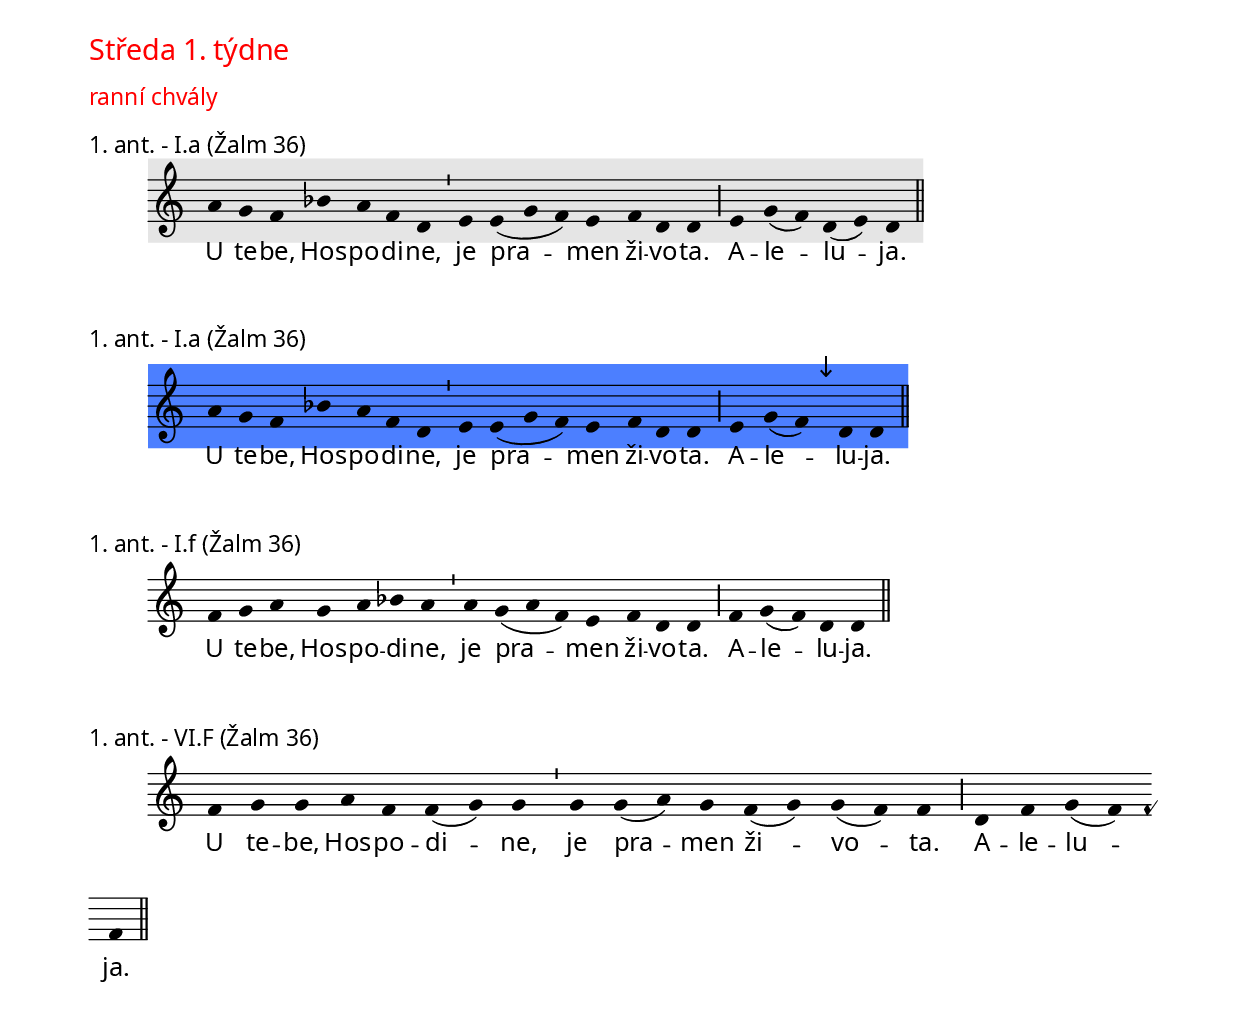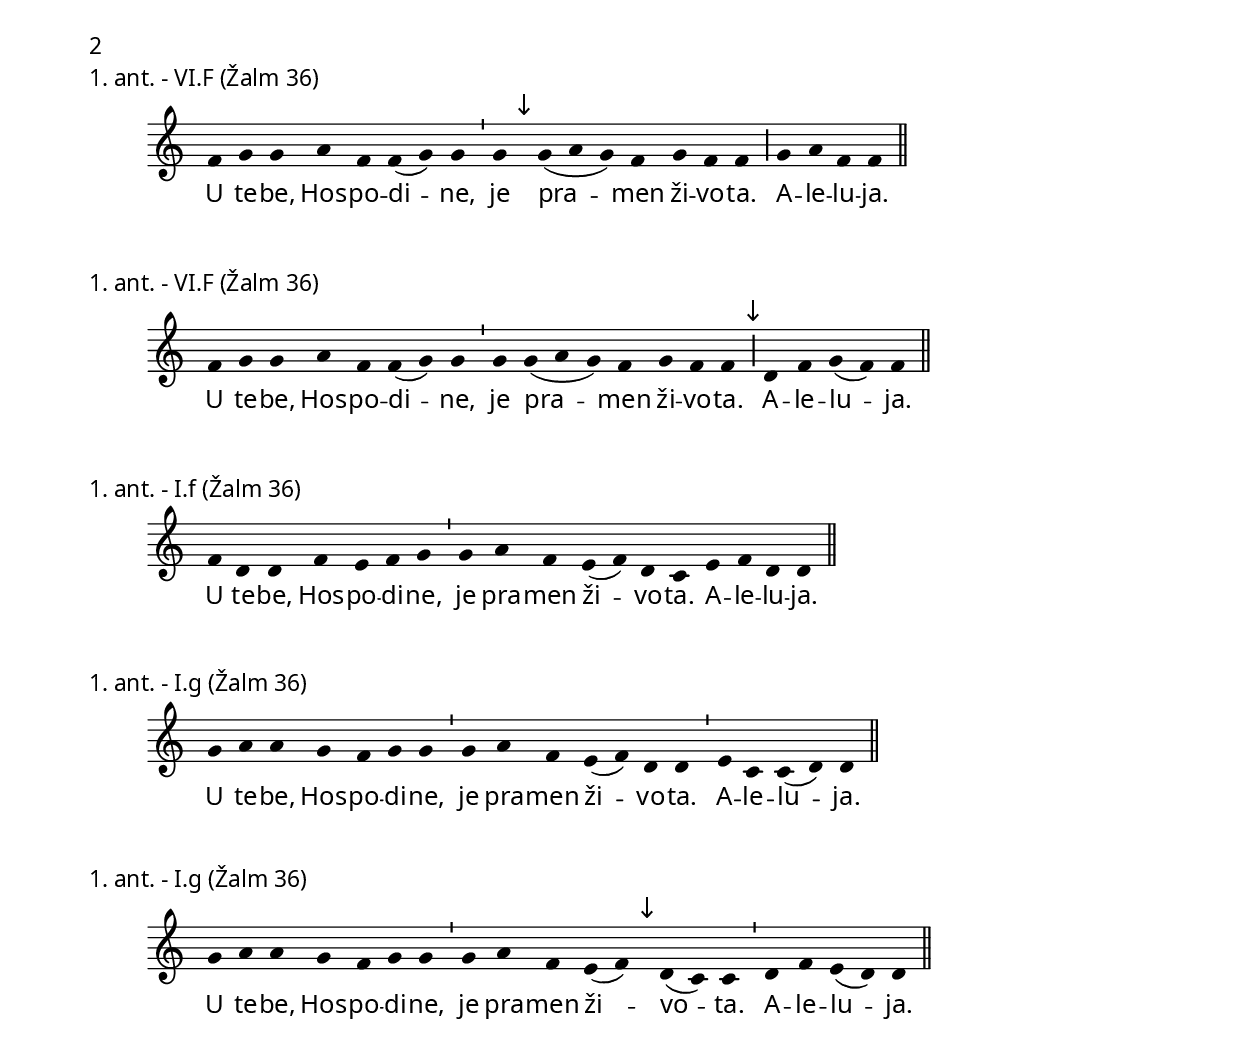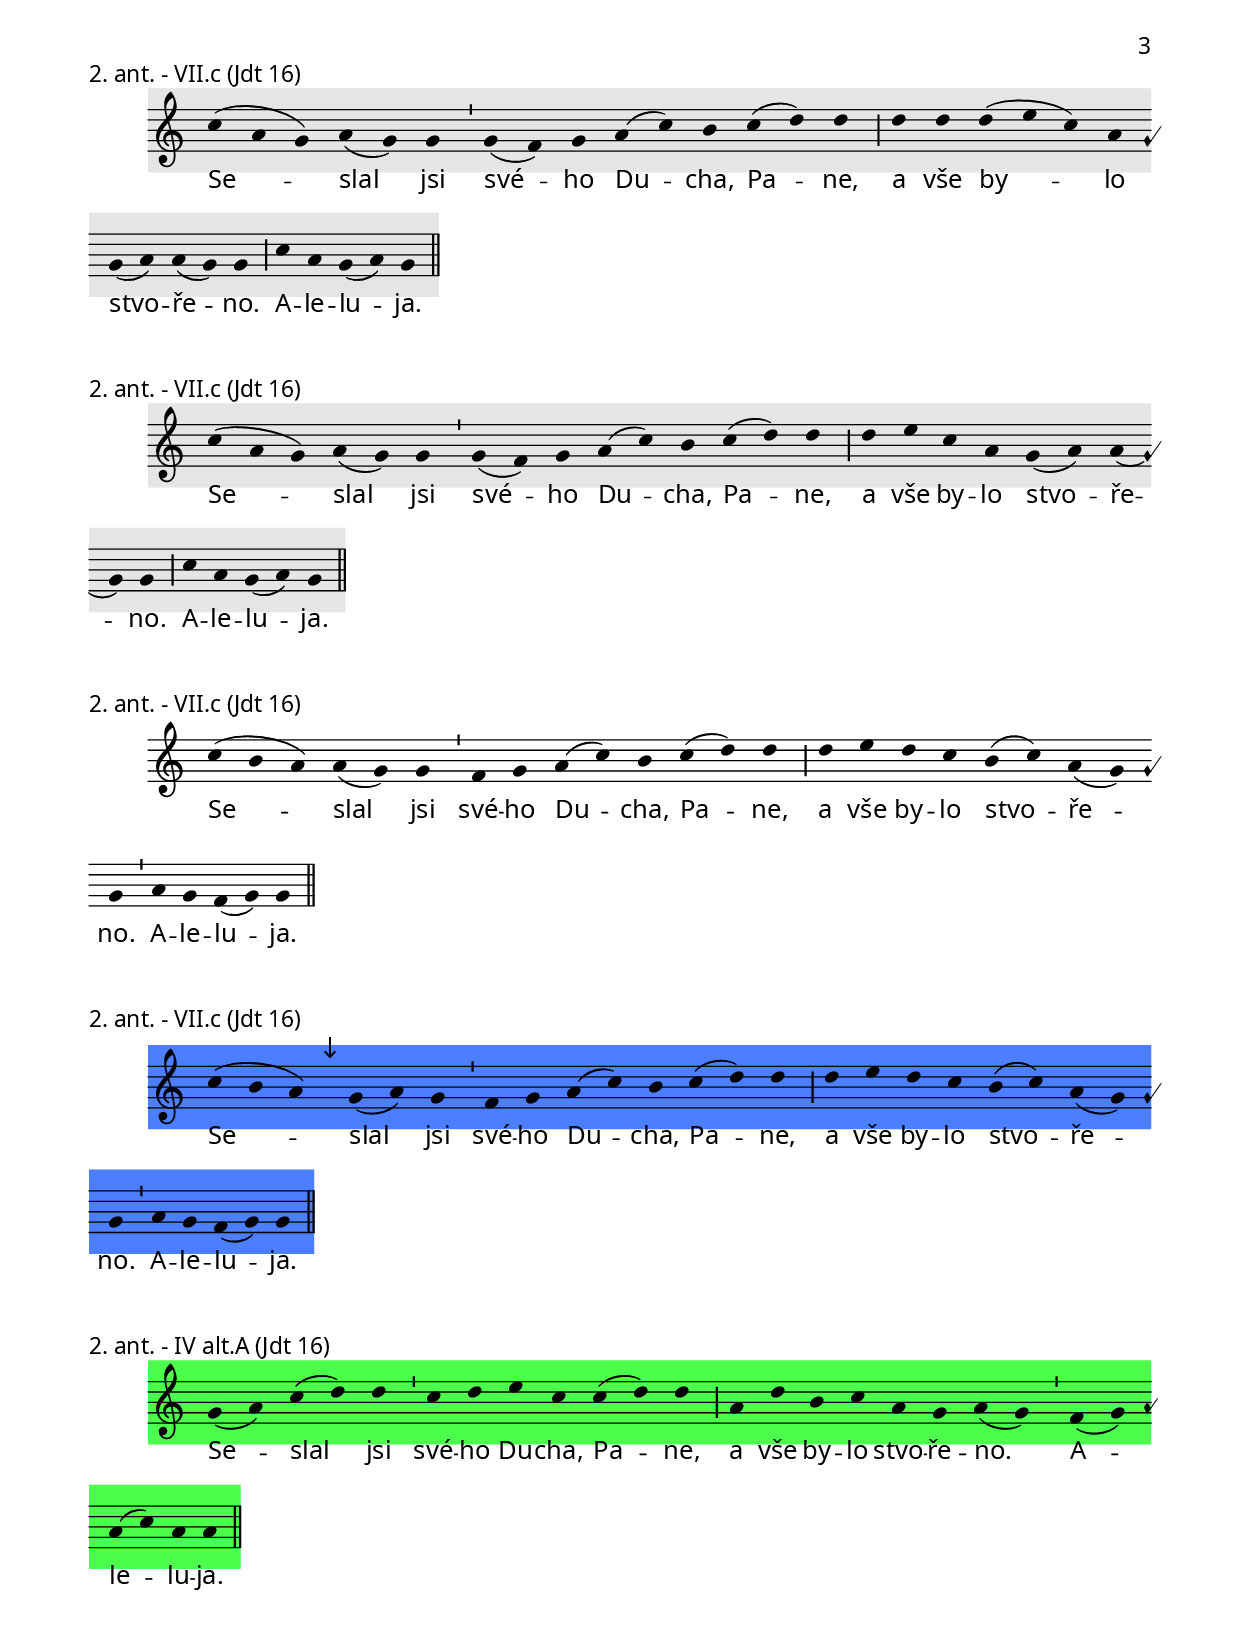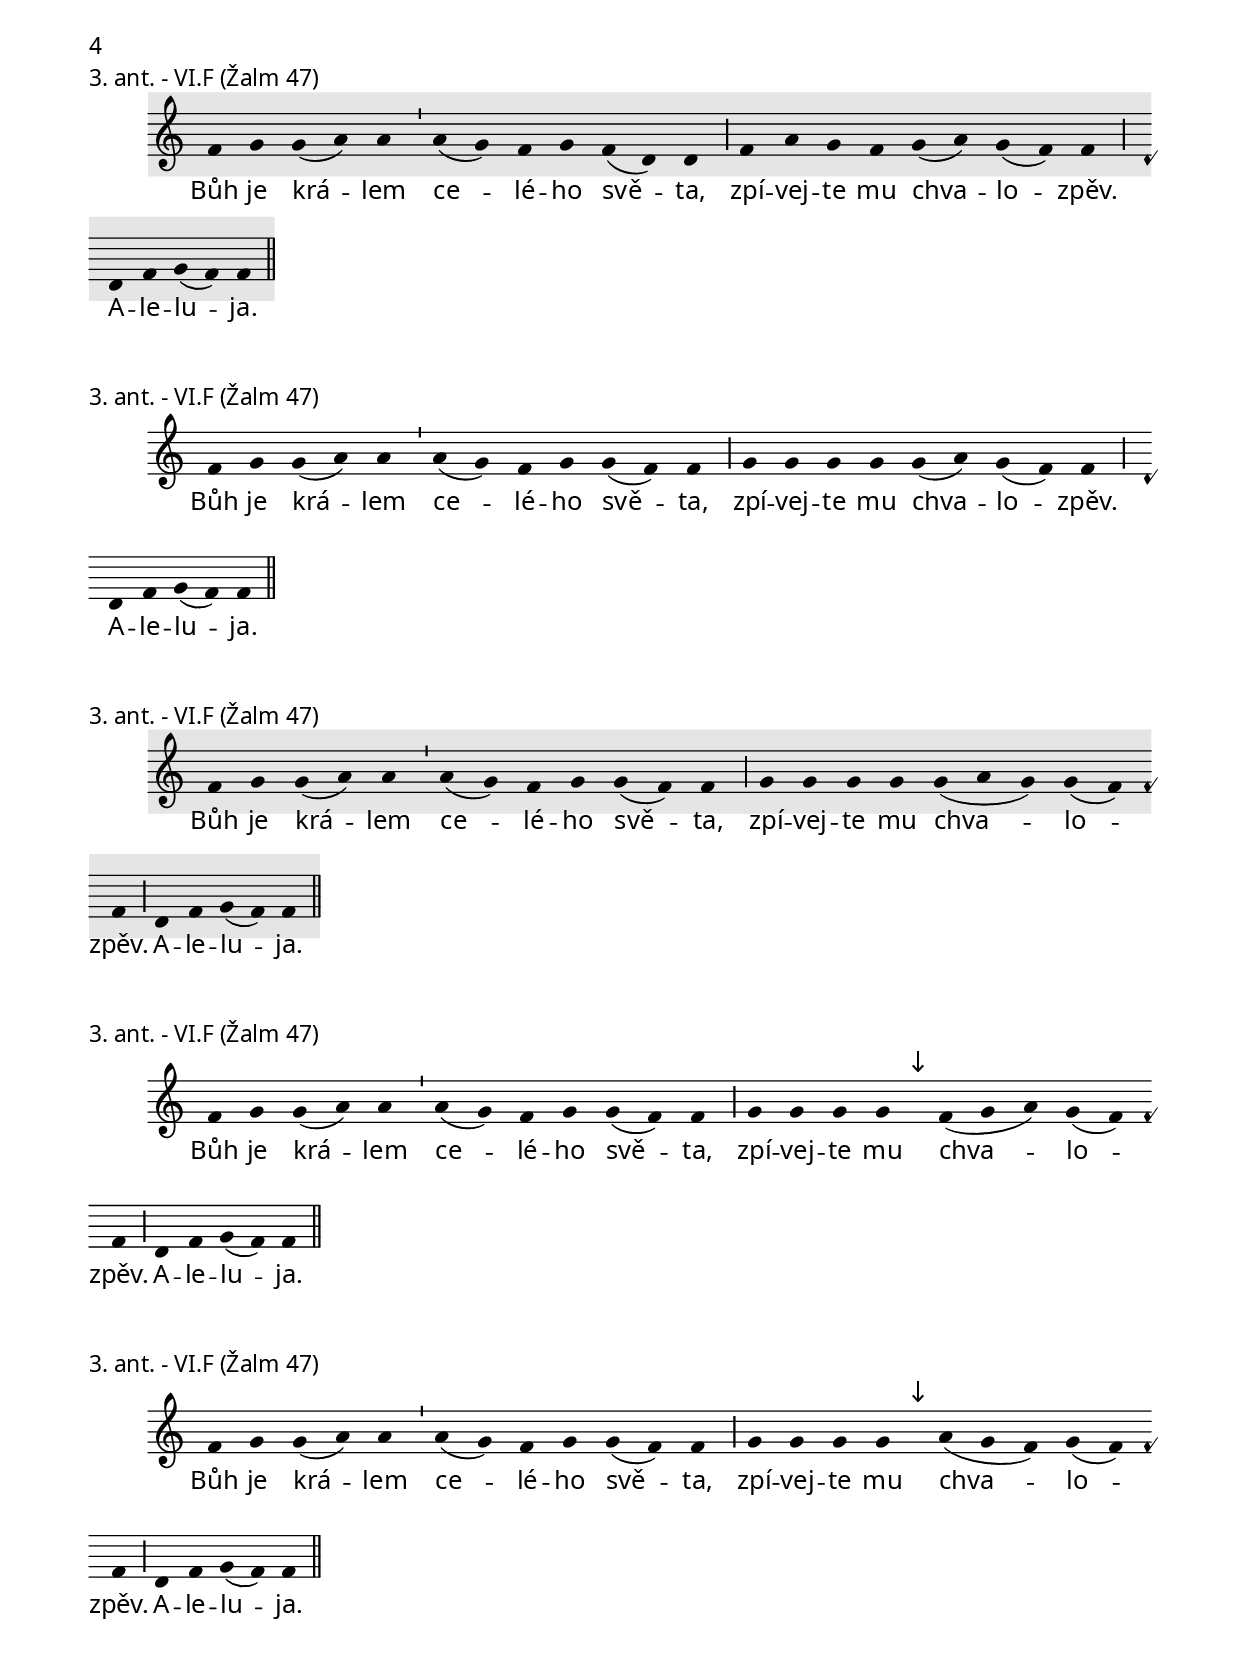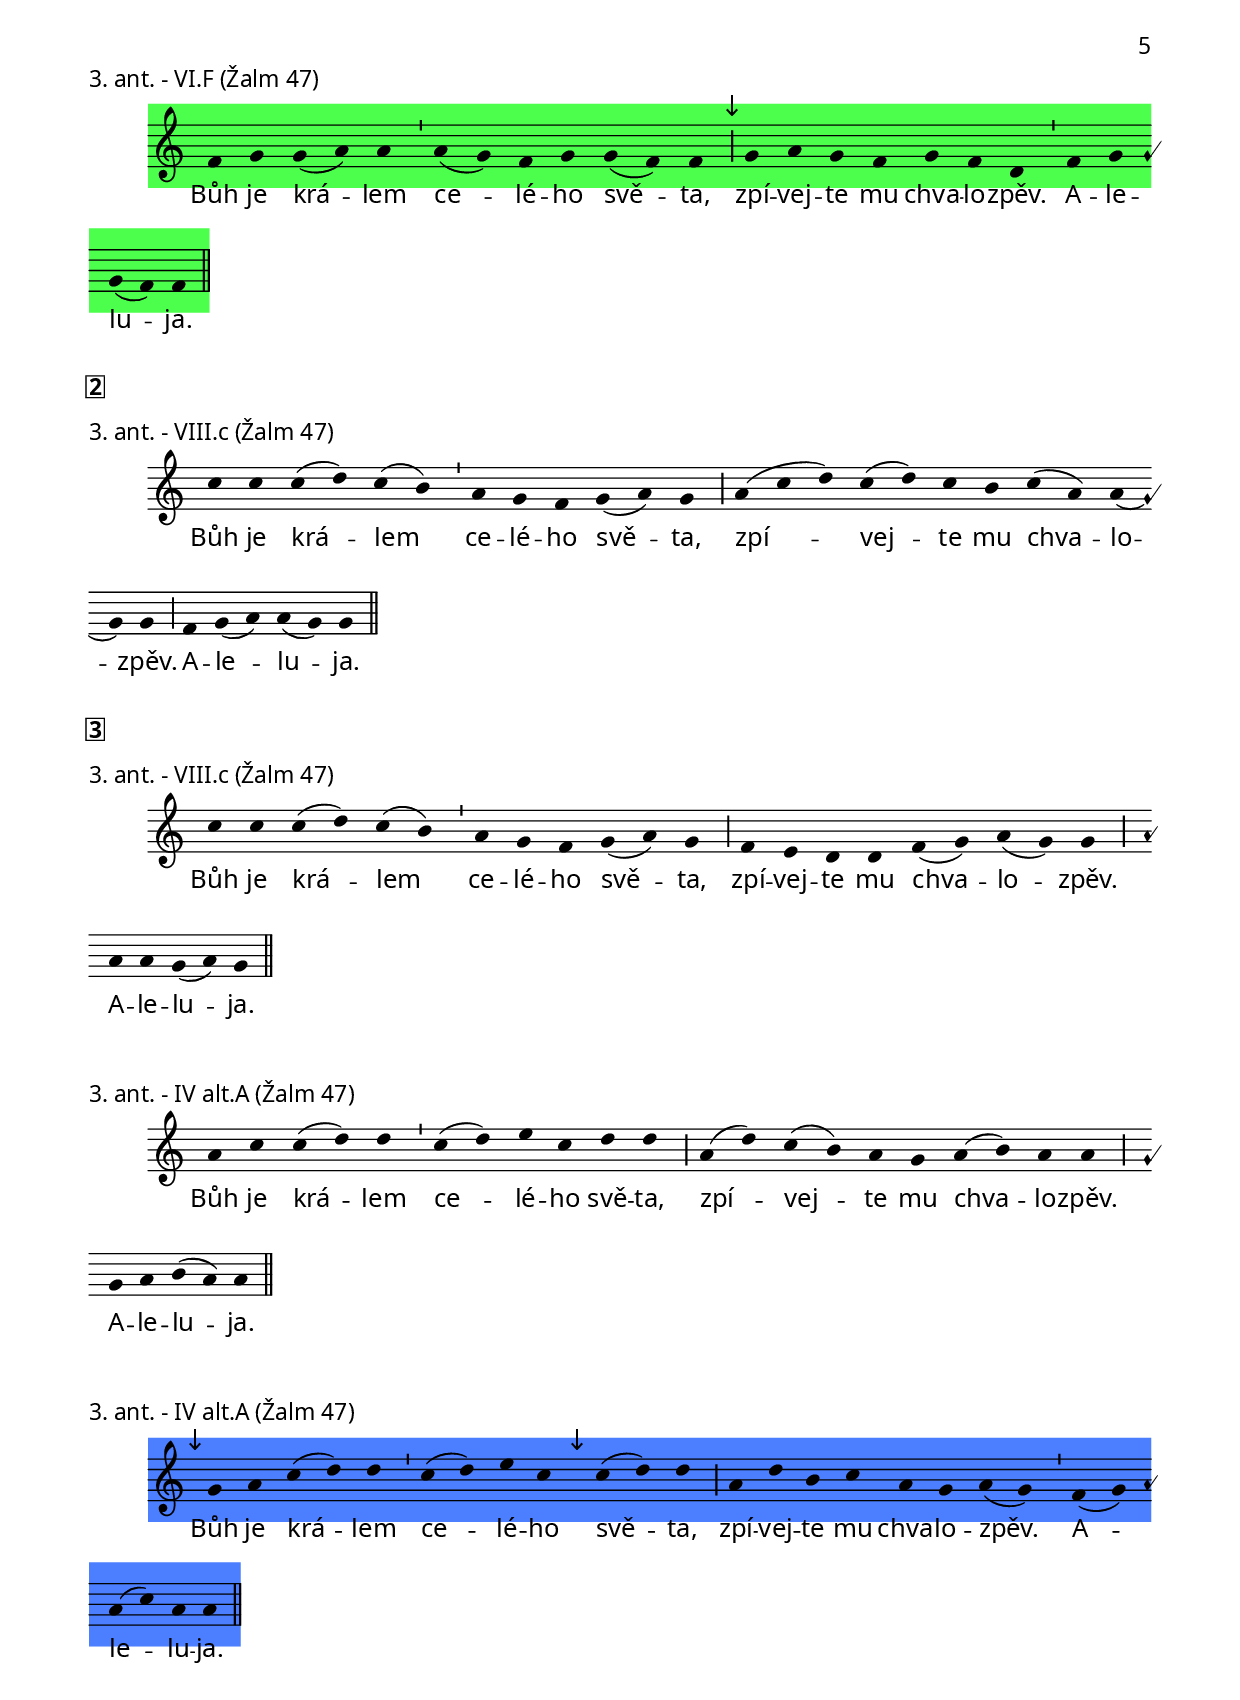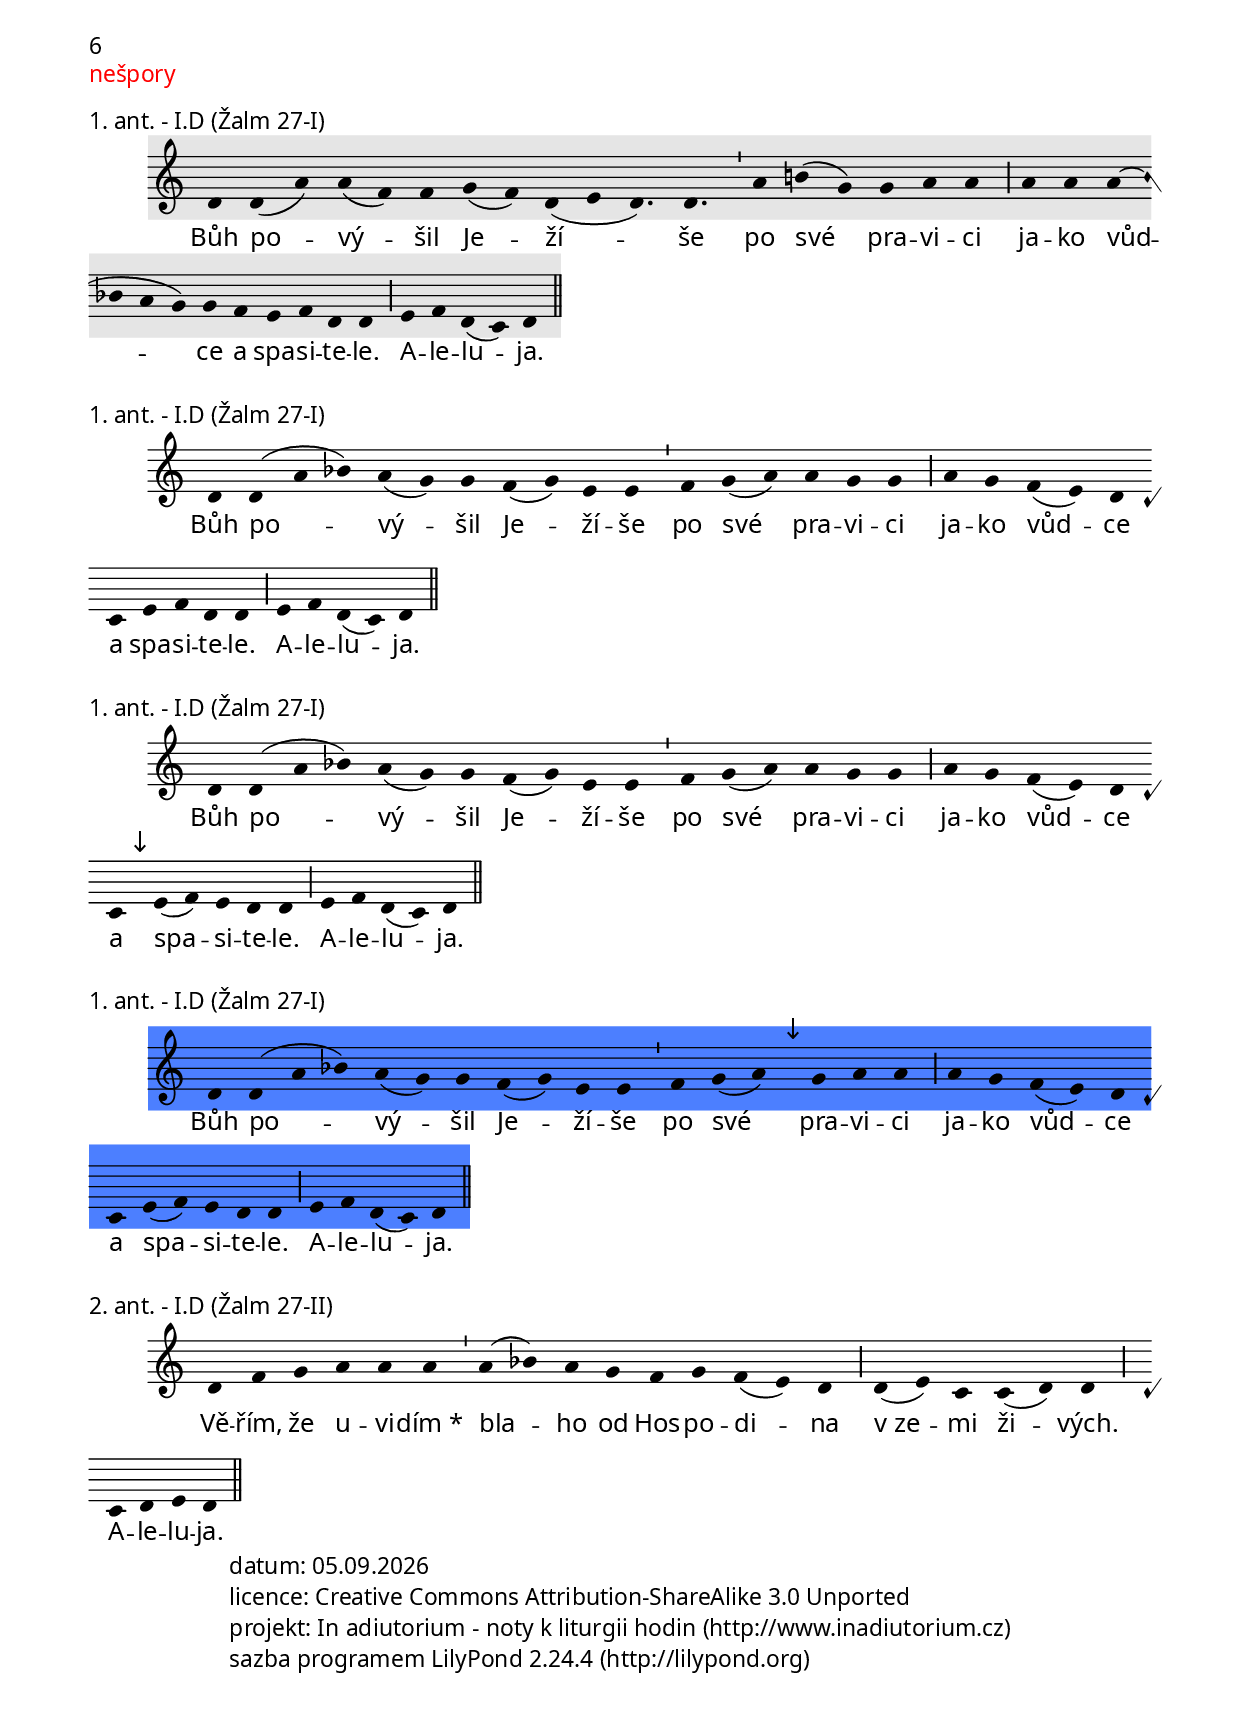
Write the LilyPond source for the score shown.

\include "../spolecne.ly"

\markup {\nadpisDen {Středa 1. týdne}}

\markup {\nadpisHodinka {"ranní chvály"}}

\score {
  \relative c'' {
    \zvyraznovacSedy
    \choralniRezim
    a4 g f bes a f d \barMin
    e e( g f) e f d d \barMaior
    e g( f) d( e) d \barFinalis
  }
  \addlyrics {
    U te -- be, Hos -- po -- di -- ne,
    je pra -- men ži -- vo -- ta.
    A -- le -- lu -- ja.
  }
  \header {
    quid = "1. ant."
    modus = "I"
    differentia = "a"
    psalmus = "Žalm 36"
    id = "rch-a1"
    placet = "*"
    piece = \markup {\sestavTitulek}
  }
}

\score {
  \relative c'' {
    \zvyraznovacModry
    \choralniRezim
    a4 g f bes a f d \barMin
    e e( g f) e f d d \barMaior
    e g( f) \mark\sipka d d \barFinalis
  }
  \addlyrics {
    U te -- be, Hos -- po -- di -- ne,
    je pra -- men ži -- vo -- ta.
    A -- le -- lu -- ja.
  }
  \header {
    quid = "1. ant."
    modus = "I"
    differentia = "a"
    psalmus = "Žalm 36"
    id = "rch-a1"
    placet = "*"
    piece = \markup {\sestavTitulek}
  }
}

\score {
  \relative c' {
    \choralniRezim
    f4 g a g a bes a \barMin
    a g( a f) e f d d \barMaior
    f g( f) d d \barFinalis
  }
  \addlyrics {
    U te -- be, Hos -- po -- di -- ne,
    je pra -- men ži -- vo -- ta.
    A -- le -- lu -- ja.
  }
  \header {
    quid = "1. ant."
    modus = "I"
    differentia = "f"
    psalmus = "Žalm 36"
    id = "rch-a1"
    piece = \markup {\sestavTitulek}
  }
}

\score {
  \relative c' {
    \choralniRezim
    f4 g g a f f( g) g \barMin
    g g( a) g f( g) g( f) f \barMaior
    d f g( f) f \barFinalis
  }
  \addlyrics {
    U te -- be, Hos -- po -- di -- ne,
    je pra -- men ži -- vo -- ta.
    A -- le -- lu -- ja.
  }
  \header {
    quid = "1. ant."
    modus = "VI"
    differentia = "F"
    psalmus = "Žalm 36"
    id = "rch-a1"
    piece = \markup {\sestavTitulek}
  }
}

\score {
  \relative c' {
    \choralniRezim
    f4 g g a f f( g) g \barMin
    g \mark\sipka g( a g) f g f f \barMaior
    g a f f \barFinalis
  }
  \addlyrics {
    U te -- be, Hos -- po -- di -- ne,
    je pra -- men ži -- vo -- ta.
    A -- le -- lu -- ja.
  }
  \header {
    quid = "1. ant."
    modus = "VI"
    differentia = "F"
    psalmus = "Žalm 36"
    id = "rch-a1"
    piece = \markup {\sestavTitulek}
  }
}

\score {
  \relative c' {
    \choralniRezim
    f4 g g a f f( g) g \barMin
    g g( a g) f g f f \barMaior
    \mark\sipka d f g( f) f \barFinalis
  }
  \addlyrics {
    U te -- be, Hos -- po -- di -- ne,
    je pra -- men ži -- vo -- ta.
    A -- le -- lu -- ja.
  }
  \header {
    quid = "1. ant."
    modus = "VI"
    differentia = "F"
    psalmus = "Žalm 36"
    id = "rch-a1"
    piece = \markup {\sestavTitulek}
  }
}

\score {
  \relative c' {
    \choralniRezim
    f4 d d f e f g \barMin
    g a f e( f) d c
    e f d d \barFinalis
  }
  \addlyrics {
    U te -- be, Hos -- po -- di -- ne,
    je pra -- men ži -- vo -- ta.
    A -- le -- lu -- ja.
  }
  \header {
    quid = "1. ant."
    modus = "I"
    differentia = "f"
    psalmus = "Žalm 36"
    id = "rch-a1"
    piece = \markup {\sestavTitulek}
  }
}

\score {
  \relative c'' {
    \choralniRezim
    g4 a a g f g g \barMin
    g a f e( f) d d \barMin
    e c c( d) d \barFinalis
  }
  \addlyrics {
    U te -- be, Hos -- po -- di -- ne,
    je pra -- men ži -- vo -- ta.
    A -- le -- lu -- ja.
  }
  \header {
    quid = "1. ant."
    modus = "I"
    differentia = "g"
    psalmus = "Žalm 36"
    id = "rch-a1"
    piece = \markup {\sestavTitulek}
  }
}

\score {
  \relative c'' {
    \choralniRezim
    g4 a a g f g g \barMin
    g a f e( f) \mark\sipka d( c) c \barMin
    d f e( d) d \barFinalis
  }
  \addlyrics {
    U te -- be, Hos -- po -- di -- ne,
    je pra -- men ži -- vo -- ta.
    A -- le -- lu -- ja.
  }
  \header {
    quid = "1. ant."
    modus = "I"
    differentia = "g"
    psalmus = "Žalm 36"
    id = "rch-a1"
    piece = \markup {\sestavTitulek}
  }
}

\pageBreak

\score {
  \relative c'' {
    \zvyraznovacSedy
    \choralniRezim
    c4( a g) a( g) g \barMin g( f) g a( c) b c( d) d \barMaior
    d d d( e c) a g( a) a( g) g \barMaior
    c a g( a) g \barFinalis
  }
  \addlyrics {
    Se -- slal jsi své -- ho Du -- cha, Pa -- ne,
    a vše by -- lo stvo -- ře -- no.
    A -- le -- lu -- ja.
  }
  \header {
    quid = "2. ant."
    modus = "VII"
    differentia = "c"
    psalmus = "Jdt 16"
    id = "rch-a2"
    placet = "melisma na _bylo_ je divné"
    piece = \markup {\sestavTitulek}
  }
}

\score {
  \relative c'' {
    \zvyraznovacSedy
    \choralniRezim
    c4( a g) a( g) g \barMin g( f) g a( c) b c( d) d \barMaior
    d e c a g( a) a( g) g \barMaior
    c a g( a) g \barFinalis
  }
  \addlyrics {
    Se -- slal jsi své -- ho Du -- cha, Pa -- ne,
    a vše by -- lo stvo -- ře -- no.
    A -- le -- lu -- ja.
  }
  \header {
    quid = "2. ant."
    modus = "VII"
    differentia = "c"
    psalmus = "Jdt 16"
    id = "rch-a2"
    piece = \markup {\sestavTitulek}
  }
}

\score {
  \relative c'' {
    \choralniRezim
    c4( b a) a( g) g \barMin
    f g a( c) b c( d) d \barMaior
    d e d c b( c) a( g) g \barMin
    a g f( g) g \barFinalis
  }
  \addlyrics {
    Se -- slal jsi
    své -- ho Du -- cha, Pa -- ne,
    a vše by -- lo stvo -- ře -- no.
    A -- le -- lu -- ja.
  }
  \header {
    quid = "2. ant."
    modus = "VII"
    differentia = "c"
    psalmus = "Jdt 16"
    id = "rch-a2"
    piece = \markup {\sestavTitulek}
  }
}

\score {
  \relative c'' {
    \zvyraznovacModry
    \choralniRezim
    c4( b a) \mark\sipka g( a) g \barMin
    f g a( c) b c( d) d \barMaior
    d e d c b( c) a( g) g \barMin
    a g f( g) g \barFinalis
  }
  \addlyrics {
    Se -- slal jsi
    své -- ho Du -- cha, Pa -- ne,
    a vše by -- lo stvo -- ře -- no.
    A -- le -- lu -- ja.
  }
  \header {
    quid = "2. ant."
    modus = "VII"
    differentia = "c"
    psalmus = "Jdt 16"
    id = "rch-a2"
    piece = \markup {\sestavTitulek}
  }
}

\score {
  \relative c'' {
    \zvyraznovacZeleny
    \choralniRezim
    g4( a) c( d) d \barMin
    c d e c c( d) d \barMaior
    a d b c a g a( g) \barMin
    f( g) a( c) a a \barFinalis
  }
  \addlyrics {
    Se -- slal jsi
    své -- ho Du -- cha, Pa -- ne,
    a vše by -- lo stvo -- ře -- no.
    A -- le -- lu -- ja.
  }
  \header {
    quid = "2. ant."
    modus = "IV alt"
    differentia = "A"
    psalmus = "Jdt 16"
    id = "rch-a2"
    piece = \markup {\sestavTitulek}
  }
}

\pageBreak

\score {
  \relative c' {
    \zvyraznovacSedy
    \choralniRezim
    f4 g g( a) a \barMin a( g) f g f( d) d \barMaior
    f a g f g( a) g( f) f \barMaior
    d f g( f) f \barFinalis
  }
  \addlyrics {
    Bůh je krá -- lem ce -- lé -- ho svě -- ta,
    zpí -- vej -- te mu chva -- lo -- zpěv.
    A -- le -- lu -- ja.
  }
  \header {
    quid = "3. ant."
    modus = "VI"
    differentia = "F"
    psalmus = "Žalm 47"
    id = "rch-a3"
    placet = "r"
    piece = \markup {\sestavTitulek}
  }
}

\score {
  \relative c' {
    \choralniRezim
    f4 g g( a) a \barMin a( g) f g g( f) f \barMaior
    g g g g g( a) g( f) f \barMaior
    d f g( f) f \barFinalis
  }
  \addlyrics {
    Bůh je krá -- lem ce -- lé -- ho svě -- ta,
    zpí -- vej -- te mu chva -- lo -- zpěv.
    A -- le -- lu -- ja.
  }
  \header {
    quid = "3. ant."
    modus = "VI"
    differentia = "F"
    psalmus = "Žalm 47"
    id = "rch-a3"
    piece = \markup {\sestavTitulek}
  }
}

\score {
  \relative c' {
    \zvyraznovacSedy
    \choralniRezim
    f4 g g( a) a \barMin a( g) f g g( f) f \barMaior
    g g g g g( a g) g( f) f \barMaior
    d f g( f) f \barFinalis
  }
  \addlyrics {
    Bůh je krá -- lem ce -- lé -- ho svě -- ta,
    zpí -- vej -- te mu chva -- lo -- zpěv.
    A -- le -- lu -- ja.
  }
  \header {
    quid = "3. ant."
    modus = "VI"
    differentia = "F"
    psalmus = "Žalm 47"
    id = "rch-a3"
    piece = \markup {\sestavTitulek}
  }
}

\score {
  \relative c' {
    \choralniRezim
    f4 g g( a) a \barMin a( g) f g g( f) f \barMaior
    g g g g \mark\sipka f( g a) g( f) f \barMaior
    d f g( f) f \barFinalis
  }
  \addlyrics {
    Bůh je krá -- lem ce -- lé -- ho svě -- ta,
    zpí -- vej -- te mu chva -- lo -- zpěv.
    A -- le -- lu -- ja.
  }
  \header {
    quid = "3. ant."
    modus = "VI"
    differentia = "F"
    psalmus = "Žalm 47"
    id = "rch-a3"
    piece = \markup {\sestavTitulek}
  }
}

\score {
  \relative c' {
    \choralniRezim
    f4 g g( a) a \barMin a( g) f g g( f) f \barMaior
    g g g g \mark\sipka a( g f) g( f) f \barMaior
    d f g( f) f \barFinalis
  }
  \addlyrics {
    Bůh je krá -- lem ce -- lé -- ho svě -- ta,
    zpí -- vej -- te mu chva -- lo -- zpěv.
    A -- le -- lu -- ja.
  }
  \header {
    quid = "3. ant."
    modus = "VI"
    differentia = "F"
    psalmus = "Žalm 47"
    id = "rch-a3"
    piece = \markup {\sestavTitulek}
  }
}

\score {
  \relative c' {
    \zvyraznovacZeleny
    \choralniRezim
    f4 g g( a) a \barMin a( g) f g g( f) f \barMaior
    \mark\sipka g a g f g f d \barMin
    f g g( f) f \barFinalis
  }
  \addlyrics {
    Bůh je krá -- lem ce -- lé -- ho svě -- ta,
    zpí -- vej -- te mu chva -- lo -- zpěv.
    A -- le -- lu -- ja.
  }
  \header {
    quid = "3. ant."
    modus = "VI"
    differentia = "F"
    psalmus = "Žalm 47"
    id = "rch-a3"
    piece = \markup {\sestavTitulek}
  }
}

\markup\nadpisSkupiny "2"

\score {
  \relative c'' {
    \choralniRezim
    c4 c c( d) c( b) \barMin a g f g( a) g \barMaior
    a( c d) c( d) c b c( a) a( g) g \barMaior
    f g( a) a( g) g \barFinalis
  }
  \addlyrics {
    Bůh je krá -- lem ce -- lé -- ho svě -- ta,
    zpí -- vej -- te mu chva -- lo -- zpěv.
    A -- le -- lu -- ja.
  }
  \header {
    quid = "3. ant."
    modus = "VIII"
    differentia = "c"
    psalmus = "Žalm 47"
    id = "rch-a3"
    piece = \markup {\sestavTitulek}
  }
}

\markup\nadpisSkupiny "3"

\score {
  \relative c'' {
    \choralniRezim
    c4 c c( d) c( b) \barMin a g f g( a) g \barMaior
    f e d d f( g) a( g) g \barMaior
    a a g( a) g \barFinalis
  }
  \addlyrics {
    Bůh je krá -- lem ce -- lé -- ho svě -- ta,
    zpí -- vej -- te mu chva -- lo -- zpěv.
    A -- le -- lu -- ja.
  }
  \header {
    quid = "3. ant."
    modus = "VIII"
    differentia = "c"
    psalmus = "Žalm 47"
    id = "rch-a3"
    piece = \markup {\sestavTitulek}
  }
}

\score {
  \relative c'' {
    \choralniRezim
    a4 c c( d) d \barMin c( d) e c d d \barMaior
    a( d) c( b) a g a( b) a a \barMaior
    g a b( a) a \barFinalis
  }
  \addlyrics {
    Bůh je krá -- lem ce -- lé -- ho svě -- ta,
    zpí -- vej -- te mu chva -- lo -- zpěv.
    A -- le -- lu -- ja.
  }
  \header {
    quid = "3. ant."
    modus = "IV alt"
    differentia = "A"
    psalmus = "Žalm 47"
    id = "rch-a3"
    piece = \markup {\sestavTitulek}
  }
}

\score {
  \relative c'' {
    \zvyraznovacModry
    \choralniRezim
    \mark\sipka g4 a c( d) d \barMin
    c( d) e c \mark\sipka c( d) d \barMaior
    a d b c a g a( g) \barMin
    f( g) a( c) a a \barFinalis
  }
  \addlyrics {
    Bůh je krá -- lem
    ce -- lé -- ho svě -- ta,
    zpí -- vej -- te mu chva -- lo -- zpěv.
    A -- le -- lu -- ja.
  }
  \header {
    quid = "3. ant."
    modus = "IV alt"
    differentia = "A"
    psalmus = "Žalm 47"
    id = "rch-a3"
    piece = \markup {\sestavTitulek}
  }
}

\pageBreak

\markup {\nadpisHodinka {"nešpory"}}

\score {
  \relative c' {
    \zvyraznovacSedy
    \choralniRezim
    d4 d( a') a( f) f g( f) d( e d4.) d \barMin
    a'4 b!( g) g a a \barMaior
    a a a( bes a g) g f e f d d \barMaior
    e f d( c) d \barFinalis
  }
  \addlyrics {
    Bůh po -- vý -- šil Je -- ží -- še
    po své pra -- vi -- ci
    ja -- ko vůd -- ce a spa -- si -- te -- le.
    A -- le -- lu -- ja.
  }
  \header {
    quid = "1. ant."
    modus = "I"
    differentia = "D"
    psalmus = "Žalm 27-I"
    id = "ne-a1"
    piece = \markup {\sestavTitulek}
  }
}

\score {
  \relative c' {
    \choralniRezim
    d4 d( a' bes) a( g) g f( g) e e \barMin
    f g( a) a g g \barMaior
    a g f( e) d c e f d d \barMaior
    e f d( c) d \barFinalis
  }
  \addlyrics {
    Bůh po -- vý -- šil Je -- ží -- še
    po své pra -- vi -- ci
    ja -- ko vůd -- ce a spa -- si -- te -- le.
    A -- le -- lu -- ja.
  }
  \header {
    quid = "1. ant."
    modus = "I"
    differentia = "D"
    psalmus = "Žalm 27-I"
    id = "ne-a1"
    piece = \markup {\sestavTitulek}
  }
}

\score {
  \relative c' {
    \choralniRezim
    d4 d( a' bes) a( g) g f( g) e e \barMin
    f g( a) a g g \barMaior
    a g f( e) d c \mark\sipka e( f) e d d \barMaior
    e f d( c) d \barFinalis
  }
  \addlyrics {
    Bůh po -- vý -- šil Je -- ží -- še
    po své pra -- vi -- ci
    ja -- ko vůd -- ce a spa -- si -- te -- le.
    A -- le -- lu -- ja.
  }
  \header {
    quid = "1. ant."
    modus = "I"
    differentia = "D"
    psalmus = "Žalm 27-I"
    id = "ne-a1"
    piece = \markup {\sestavTitulek}
  }
}

\score {
  \relative c' {
    \zvyraznovacModry
    \choralniRezim
    d4 d( a' bes) a( g) g f( g) e e \barMin
    f g( a) \mark\sipka g a a \barMaior
    a g f( e) d c e( f) e d d \barMaior
    e f d( c) d \barFinalis
  }
  \addlyrics {
    Bůh po -- vý -- šil Je -- ží -- še
    po své pra -- vi -- ci
    ja -- ko vůd -- ce a spa -- si -- te -- le.
    A -- le -- lu -- ja.
  }
  \header {
    quid = "1. ant."
    modus = "I"
    differentia = "D"
    psalmus = "Žalm 27-I"
    id = "ne-a1"
    piece = \markup {\sestavTitulek}
  }
}

\score {
  \relative c' {
    \choralniRezim
    d f g a a a \barMin a( bes) a g f g f( e) d \barMaior
    d( e) c c( d) d \barMaior
    c d e d \barFinalis
  }
  \addlyrics {
    Vě -- řím, že u -- vi -- dím_* bla -- ho od Hos -- po -- di -- na
    v_ze -- mi ži -- vých.
    A -- le -- lu -- ja.
  }
  \header {
    quid = "2. ant."
    modus = "I"
    differentia = "D"
    psalmus = "Žalm 27-II"
    id = "ne-a2"
    fons = "Velik. triduum, Bílá sobota, uprostřed dne, ant. dopo; doplněno aleluja"
    piece = \markup {\sestavTitulek}
  }
}

%\score { \velikTIstredaNespAntIII }